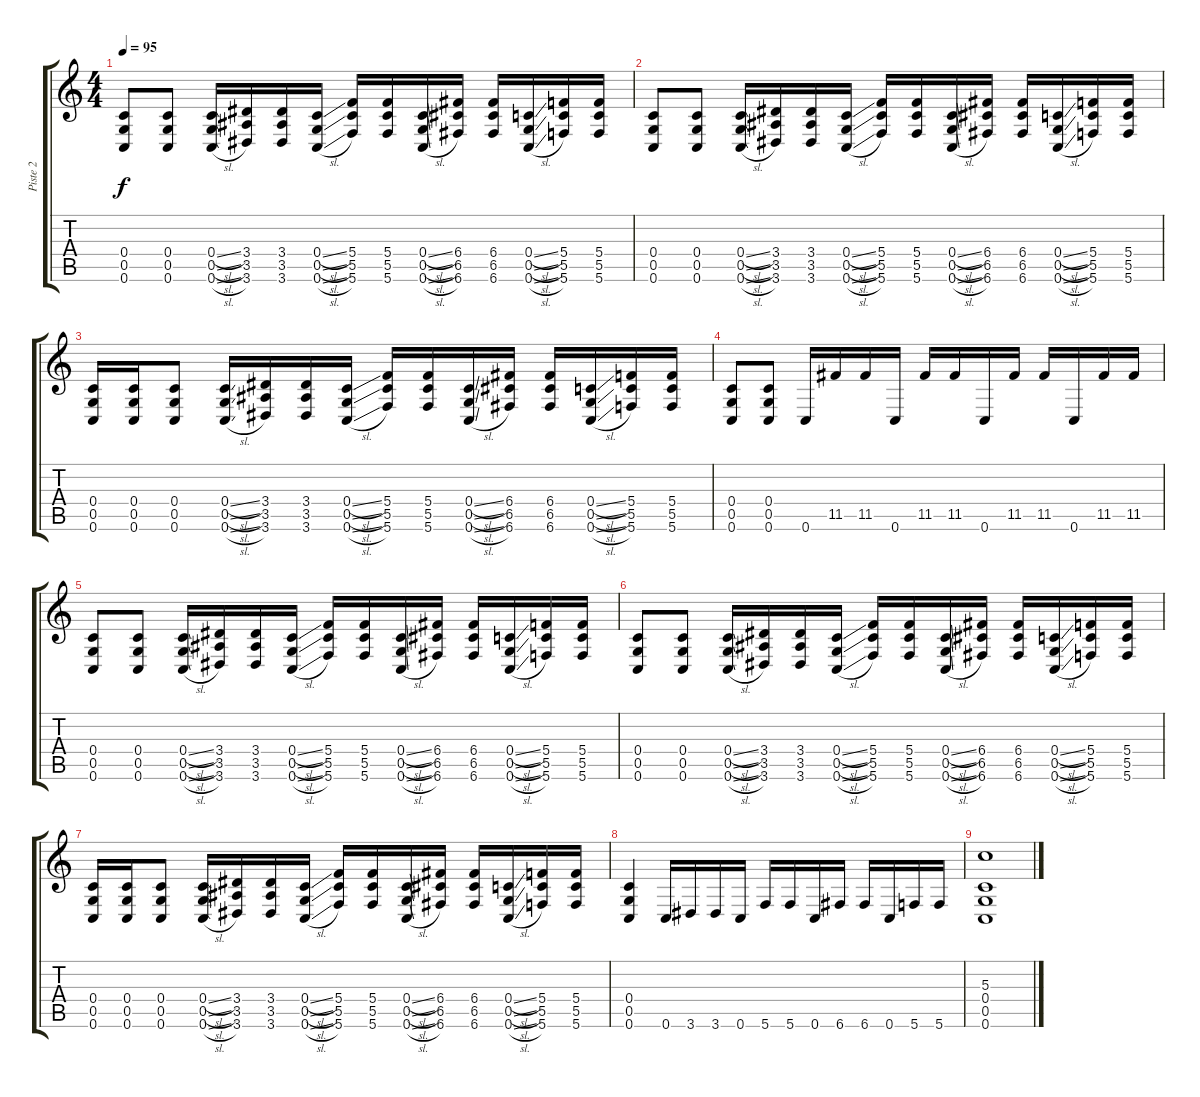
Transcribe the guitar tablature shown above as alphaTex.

\track ("Piste 2" "Piste 2") {instrument overdrivenguitar}
\staff {score tabs}
\tuning (E4 C4 G3 C3 G2 C2) {hide}
\ts (4 4)
\tempo 95
\clef g2
\ks c
(0.4 0.5 0.6).8{dy f} (0.4 0.5 0.6).8 (0.4{sl} 0.5{sl} 0.6{sl}).16 (3.4 3.5 3.6).16 (3.4 3.5 3.6).16 (0.4{sl} 0.5{sl} 0.6{sl}).16 (5.4 5.5 5.6).16 (5.4 5.5 5.6).16 (0.4{sl} 0.5{sl} 0.6{sl}).16 (6.4 6.5 6.6).16 (6.4 6.5 6.6).16 (0.4{sl} 0.5{sl} 0.6{sl}).16 (5.4 5.5 5.6).16 (5.4 5.5 5.6).16 |
(0.4 0.5 0.6).8 (0.4 0.5 0.6).8 (0.4{sl} 0.5{sl} 0.6{sl}).16 (3.4 3.5 3.6).16 (3.4 3.5 3.6).16 (0.4{sl} 0.5{sl} 0.6{sl}).16 (5.4 5.5 5.6).16 (5.4 5.5 5.6).16 (0.4{sl} 0.5{sl} 0.6{sl}).16 (6.4 6.5 6.6).16 (6.4 6.5 6.6).16 (0.4{sl} 0.5{sl} 0.6{sl}).16 (5.4 5.5 5.6).16 (5.4 5.5 5.6).16 |
(0.4 0.5 0.6).16 (0.4 0.5 0.6).16 (0.4 0.5 0.6).8 (0.4{sl} 0.5{sl} 0.6{sl}).16 (3.4 3.5 3.6).16 (3.4 3.5 3.6).16 (0.4{sl} 0.5{sl} 0.6{sl}).16 (5.4 5.5 5.6).16 (5.4 5.5 5.6).16 (0.4{sl} 0.5{sl} 0.6{sl}).16 (6.4 6.5 6.6).16 (6.4 6.5 6.6).16 (0.4{sl} 0.5{sl} 0.6{sl}).16 (5.4 5.5 5.6).16 (5.4 5.5 5.6).16 |
(0.4 0.5 0.6).8 (0.4 0.5 0.6).8 0.6.16 11.5.16 11.5.16 0.6.16 11.5.16 11.5.16 0.6.16 11.5.16 11.5.16 0.6.16 11.5.16 11.5.16 |
(0.4 0.5 0.6).8 (0.4 0.5 0.6).8 (0.4{sl} 0.5{sl} 0.6{sl}).16 (3.4 3.5 3.6).16 (3.4 3.5 3.6).16 (0.4{sl} 0.5{sl} 0.6{sl}).16 (5.4 5.5 5.6).16 (5.4 5.5 5.6).16 (0.4{sl} 0.5{sl} 0.6{sl}).16 (6.4 6.5 6.6).16 (6.4 6.5 6.6).16 (0.4{sl} 0.5{sl} 0.6{sl}).16 (5.4 5.5 5.6).16 (5.4 5.5 5.6).16 |
(0.4 0.5 0.6).8 (0.4 0.5 0.6).8 (0.4{sl} 0.5{sl} 0.6{sl}).16 (3.4 3.5 3.6).16 (3.4 3.5 3.6).16 (0.4{sl} 0.5{sl} 0.6{sl}).16 (5.4 5.5 5.6).16 (5.4 5.5 5.6).16 (0.4{sl} 0.5{sl} 0.6{sl}).16 (6.4 6.5 6.6).16 (6.4 6.5 6.6).16 (0.4{sl} 0.5{sl} 0.6{sl}).16 (5.4 5.5 5.6).16 (5.4 5.5 5.6).16 |
(0.4 0.5 0.6).16 (0.4 0.5 0.6).16 (0.4 0.5 0.6).8 (0.4{sl} 0.5{sl} 0.6{sl}).16 (3.4 3.5 3.6).16 (3.4 3.5 3.6).16 (0.4{sl} 0.5{sl} 0.6{sl}).16 (5.4 5.5 5.6).16 (5.4 5.5 5.6).16 (0.4{sl} 0.5{sl} 0.6{sl}).16 (6.4 6.5 6.6).16 (6.4 6.5 6.6).16 (0.4{sl} 0.5{sl} 0.6{sl}).16 (5.4 5.5 5.6).16 (5.4 5.5 5.6).16 |
(0.4 0.5 0.6).4 0.6.16 3.6.16 3.6.16 0.6.16 5.6.16 5.6.16 0.6.16 6.6.16 6.6.16 0.6.16 5.6.16 5.6.16 |
(5.3 0.4 0.5 0.6).1
